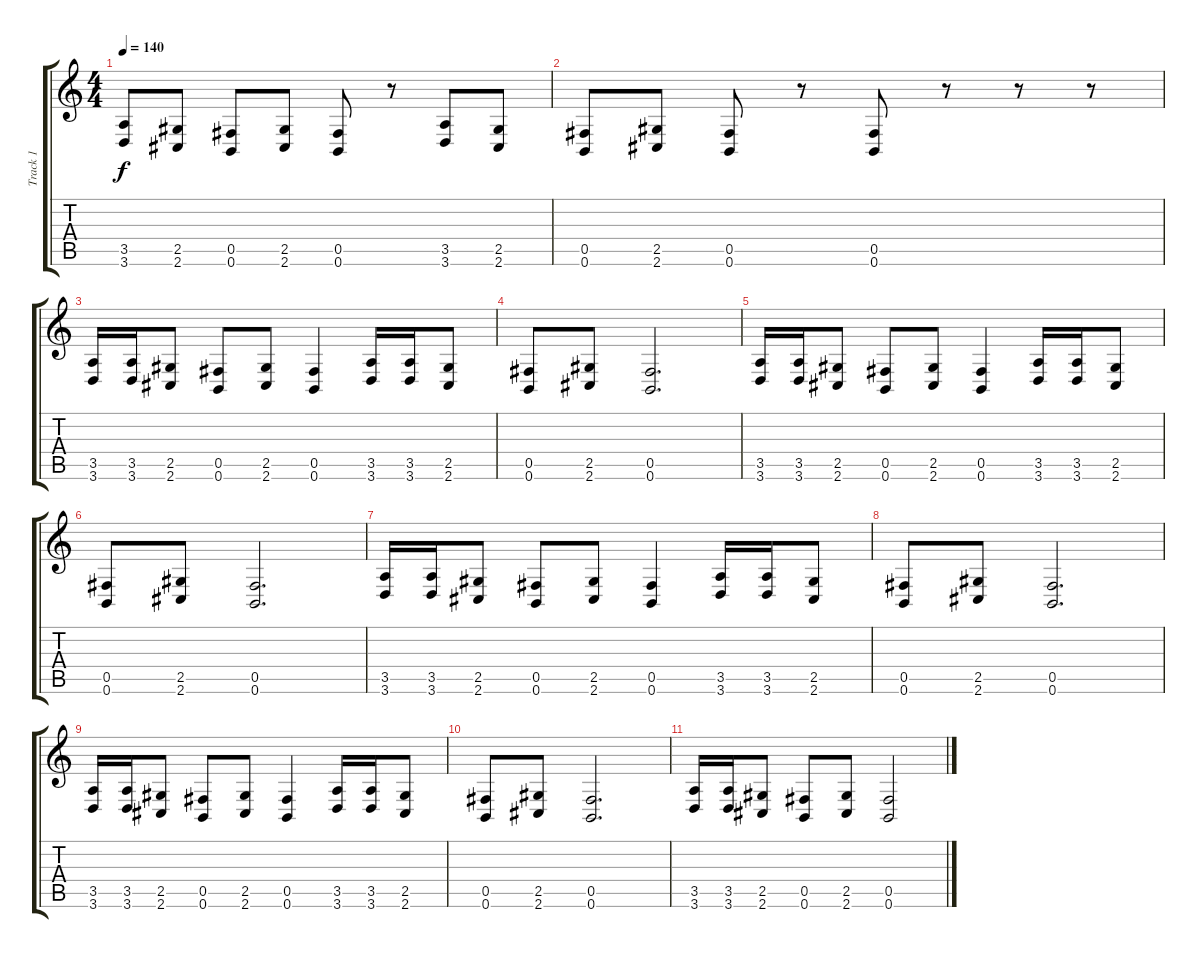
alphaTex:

\track ("Track 1" "Track 1") {instrument distortionguitar}
\staff {score tabs}
\tuning (Db4 Ab3 E3 B2 Gb2 B1) {hide}
\ts (4 4)
\tempo 140
\clef g2
\ks c
(3.5 3.6).8{dy f} (2.5 2.6).8 (0.5 0.6).8 (2.5 2.6).8 (0.5 0.6).8 r.8 (3.5 3.6).8 (2.5 2.6).8 |
(0.5 0.6).8 (2.5 2.6).8 (0.5 0.6).8 r.8 (0.5 0.6).8 r.8 r.8 r.8 |
(3.5 3.6).16 (3.5 3.6).16 (2.5 2.6).8 (0.5 0.6).8 (2.5 2.6).8 (0.5 0.6).4 (3.5 3.6).16 (3.5 3.6).16 (2.5 2.6).8 |
(0.5 0.6).8 (2.5 2.6).8 (0.5 0.6).2{d} |
(3.5 3.6).16 (3.5 3.6).16 (2.5 2.6).8 (0.5 0.6).8 (2.5 2.6).8 (0.5 0.6).4 (3.5 3.6).16 (3.5 3.6).16 (2.5 2.6).8 |
(0.5 0.6).8 (2.5 2.6).8 (0.5 0.6).2{d} |
(3.5 3.6).16 (3.5 3.6).16 (2.5 2.6).8 (0.5 0.6).8 (2.5 2.6).8 (0.5 0.6).4 (3.5 3.6).16 (3.5 3.6).16 (2.5 2.6).8 |
(0.5 0.6).8 (2.5 2.6).8 (0.5 0.6).2{d} |
(3.5 3.6).16 (3.5 3.6).16 (2.5 2.6).8 (0.5 0.6).8 (2.5 2.6).8 (0.5 0.6).4 (3.5 3.6).16 (3.5 3.6).16 (2.5 2.6).8 |
(0.5 0.6).8 (2.5 2.6).8 (0.5 0.6).2{d} |
(3.5 3.6).16 (3.5 3.6).16 (2.5 2.6).8 (0.5 0.6).8 (2.5 2.6).8 (0.5 0.6).2
